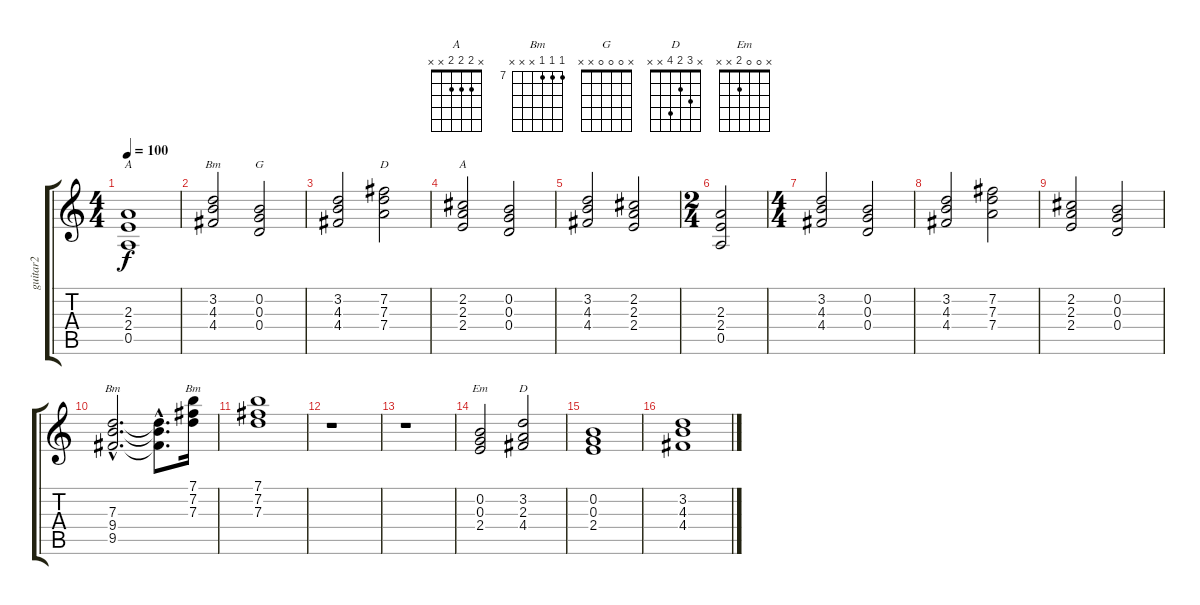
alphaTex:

\track ("guitar2" "guitar2") {instrument electricguitarclean}
\staff {score tabs}
\tuning (E4 B3 G3 D3 A2 E2) {hide}
\chord ("A" x x 2 2 0 x)
\chord ("Bm" x 3 4 4 x x)
\chord ("G" x 0 0 0 x x)
\chord ("D" x 7 7 7 x x) {firstfret 7}
\chord ("A" x 2 2 2 x x)
\chord ("Bm" x x 7 9 9 x) {firstfret 7}
\chord ("Bm" 7 7 7 x x x) {firstfret 7}
\chord ("Em" x 0 0 2 x x)
\chord ("D" x 3 2 4 x x)
\ts (4 4)
\tempo 100
\clef g2
\ks c
(2.3 2.4 0.5).1{ch "A" dy f instrument electricguitarclean} |
(3.2 4.3 4.4).2{ch "Bm"} (0.2 0.3 0.4).2{ch "G"} |
(3.2 4.3 4.4).2 (7.2 7.3 7.4).2{ch "D"} |
(2.2 2.3 2.4).2{ch "A"} (0.2 0.3 0.4).2 |
(3.2 4.3 4.4).2 (2.2 2.3 2.4).2 |
\ts (2 4)
(2.3 2.4 0.5).2 |
\ts (4 4)
(3.2 4.3 4.4).2 (0.2 0.3 0.4).2 |
(3.2 4.3 4.4).2 (7.2 7.3 7.4).2 |
(2.2 2.3 2.4).2 (0.2 0.3 0.4).2 |
(7.3{hac} 9.4{hac} 9.5{hac}).2{d ch "Bm"} (7.3{hac t} 9.4{hac t} 9.5{hac t}).8{d} (7.1 7.2 7.3).16{ch "Bm"} |
(7.1 7.2 7.3).1 |
r.1 |
r.1 |
(0.2 0.3 2.4).2{ch "Em"} (3.2 2.3 4.4).2{ch "D"} |
(0.2 0.3 2.4).1 |
(3.2 4.3 4.4).1
